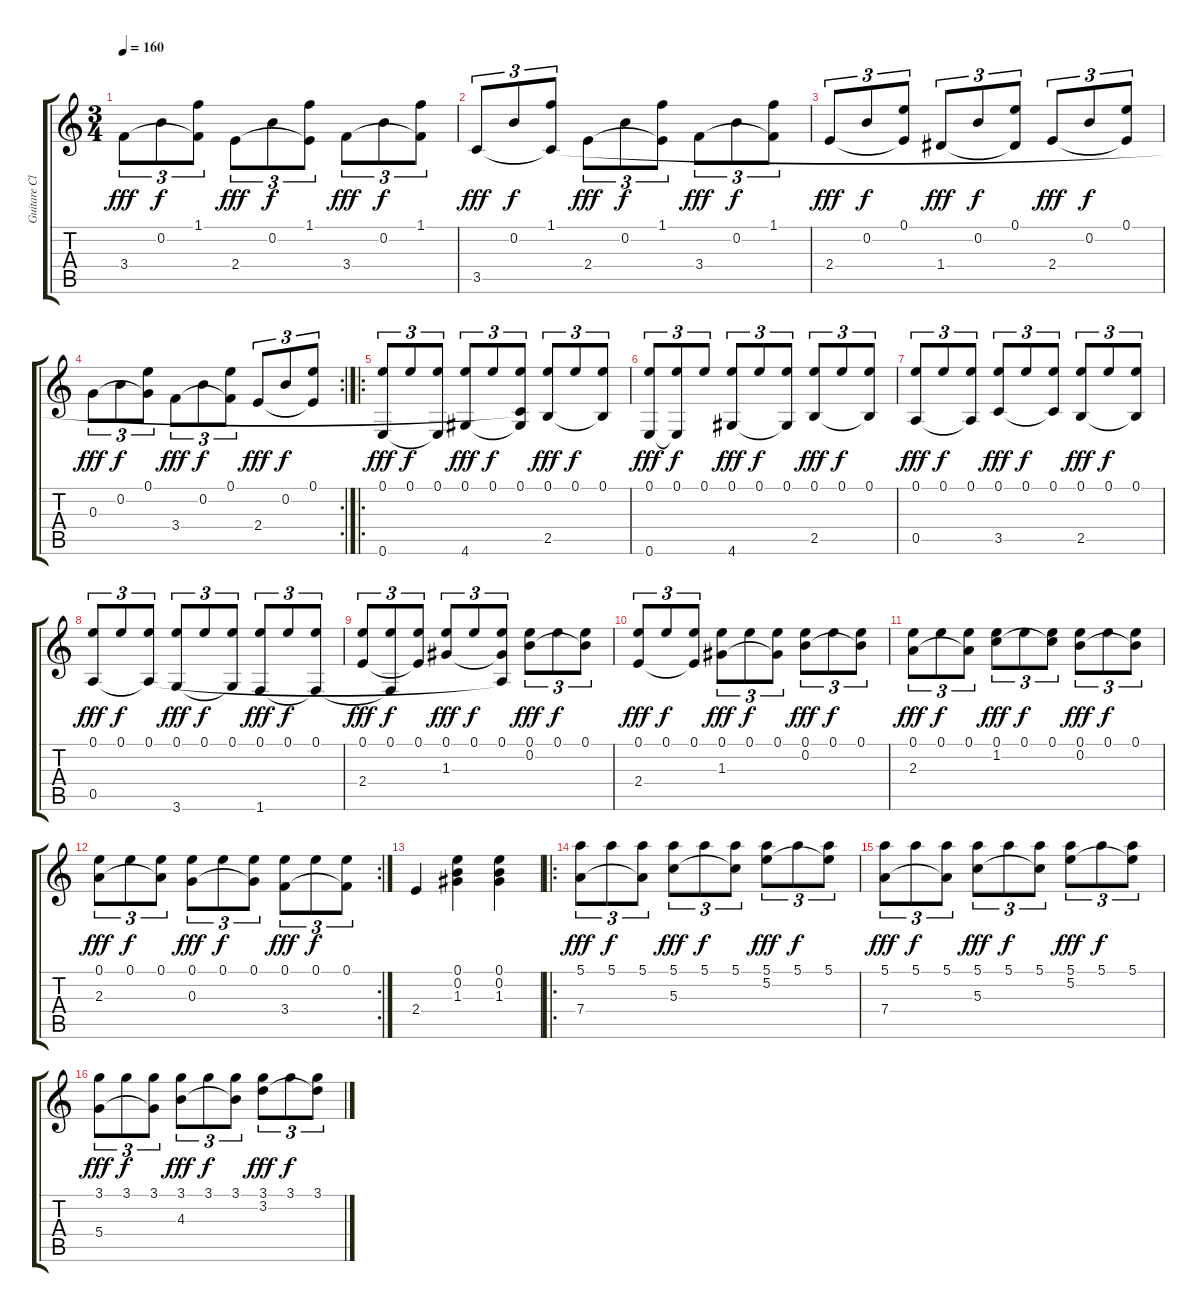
\track ("Guitare Classique" "Guitare Cl") {instrument acousticguitarnylon}
\staff {score tabs}
\tuning (E4 B3 G3 D3 A2 E2) {hide}
\ts (3 4)
\tempo 160
\clef g2
\ks c
3.4.8{tu (3 2) dy fff} 0.2.8{tu (3 2) dy f} (1.1 3.4{t}).8{tu (3 2)} 2.4.8{tu (3 2) dy fff} 0.2.8{tu (3 2) dy f} (1.1 2.4{t}).8{tu (3 2)} 3.4.8{tu (3 2) dy fff} 0.2.8{tu (3 2) dy f} (1.1 3.4{t}).8{tu (3 2)} |
3.5.8{tu (3 2) dy fff} 0.2.8{tu (3 2) dy f} (1.1 3.5{t}).8{tu (3 2)} 2.4.8{tu (3 2) dy fff} 0.2.8{tu (3 2) dy f} (1.1 2.4{t}).8{tu (3 2)} 3.4.8{tu (3 2) dy fff} 0.2.8{tu (3 2) dy f} (1.1 3.4{t}).8{tu (3 2)} |
2.4.8{tu (3 2) dy fff} 0.2.8{tu (3 2) dy f} (0.1 2.4{t}).8{tu (3 2)} 1.4.8{tu (3 2) dy fff} 0.2.8{tu (3 2) dy f} (0.1 1.4{t}).8{tu (3 2)} 2.4.8{tu (3 2) dy fff} 0.2.8{tu (3 2) dy f} (0.1 2.4{t}).8{tu (3 2)} |
\rc 2
0.3.8{tu (3 2) dy fff} 0.2.8{tu (3 2) dy f} (0.1 0.3{t}).8{tu (3 2)} 3.4.8{tu (3 2) dy fff} 0.2.8{tu (3 2) dy f} (0.1 3.4{t}).8{tu (3 2)} 2.4.8{tu (3 2) dy fff} 0.2.8{tu (3 2) dy f} (0.1 2.4{t}).8{tu (3 2)} |
\ro
(0.1 0.6).8{tu (3 2) dy fff} 0.1.8{tu (3 2) dy f} (0.1 0.6{t}).8{tu (3 2)} (0.1 4.6).8{tu (3 2) dy fff} 0.1.8{tu (3 2) dy f} (0.1 3.5{t} 4.6{t}).8{tu (3 2)} (0.1 2.5).8{tu (3 2) dy fff} 0.1.8{tu (3 2) dy f} (0.1 2.5{t}).8{tu (3 2)} |
(0.1 0.6).8{tu (3 2) dy fff} (0.1 0.6{t}).8{tu (3 2) dy f} 0.1.8{tu (3 2)} (0.1 4.6).8{tu (3 2) dy fff} 0.1.8{tu (3 2) dy f} (0.1 4.6{t}).8{tu (3 2)} (0.1 2.5).8{tu (3 2) dy fff} 0.1.8{tu (3 2) dy f} (0.1 2.5{t}).8{tu (3 2)} |
(0.1 0.5).8{tu (3 2) dy fff} 0.1.8{tu (3 2) dy f} (0.1 0.5{t}).8{tu (3 2)} (0.1 3.5).8{tu (3 2) dy fff} 0.1.8{tu (3 2) dy f} (0.1 3.5{t}).8{tu (3 2)} (0.1 2.5).8{tu (3 2) dy fff} 0.1.8{tu (3 2) dy f} (0.1 2.5{t}).8{tu (3 2)} |
(0.1 0.5).8{tu (3 2) dy fff} 0.1.8{tu (3 2) dy f} (0.1 0.5{t}).8{tu (3 2)} (0.1 3.6).8{tu (3 2) dy fff} 0.1.8{tu (3 2) dy f} (0.1 3.6{t}).8{tu (3 2)} (0.1 1.6).8{tu (3 2) dy fff} 0.1.8{tu (3 2) dy f} (0.1 1.6{t}).8{tu (3 2)} |
(0.1 2.4).8{tu (3 2) dy fff} (0.1 1.6{t}).8{tu (3 2) dy f} (0.1 2.4{t}).8{tu (3 2)} (0.1 1.3).8{tu (3 2) dy fff} 0.1.8{tu (3 2) dy f} (0.1 1.3{t} 0.5{t}).8{tu (3 2)} (0.1 0.2).8{tu (3 2) dy fff} 0.1.8{tu (3 2) dy f} (0.1 0.2{t}).8{tu (3 2)} |
(0.1 2.4).8{tu (3 2) dy fff} 0.1.8{tu (3 2) dy f} (0.1 2.4{t}).8{tu (3 2)} (0.1 1.3).8{tu (3 2) dy fff} 0.1.8{tu (3 2) dy f} (0.1 1.3{t}).8{tu (3 2)} (0.1 0.2).8{tu (3 2) dy fff} 0.1.8{tu (3 2) dy f} (0.1 0.2{t}).8{tu (3 2)} |
(0.1 2.3).8{tu (3 2) dy fff} 0.1.8{tu (3 2) dy f} (0.1 2.3{t}).8{tu (3 2)} (0.1 1.2).8{tu (3 2) dy fff} 0.1.8{tu (3 2) dy f} (0.1 1.2{t}).8{tu (3 2)} (0.1 0.2).8{tu (3 2) dy fff} 0.1.8{tu (3 2) dy f} (0.1 0.2{t}).8{tu (3 2)} |
\rc 2
(0.1 2.3).8{tu (3 2) dy fff} 0.1.8{tu (3 2) dy f} (0.1 2.3{t}).8{tu (3 2)} (0.1 0.3).8{tu (3 2) dy fff} 0.1.8{tu (3 2) dy f} (0.1 0.3{t}).8{tu (3 2)} (0.1 3.4).8{tu (3 2) dy fff} 0.1.8{tu (3 2) dy f} (0.1 3.4{t}).8{tu (3 2)} |
2.4.4 (0.1 0.2 1.3).4 (0.1 0.2 1.3).4 |
\ro
(5.1 7.4).8{tu (3 2) dy fff} 5.1.8{tu (3 2) dy f} (5.1 7.4{t}).8{tu (3 2)} (5.1 5.3).8{tu (3 2) dy fff} 5.1.8{tu (3 2) dy f} (5.1 5.3{t}).8{tu (3 2)} (5.1 5.2).8{tu (3 2) dy fff} 5.1.8{tu (3 2) dy f} (5.1 5.2{t}).8{tu (3 2)} |
(5.1 7.4).8{tu (3 2) dy fff} 5.1.8{tu (3 2) dy f} (5.1 7.4{t}).8{tu (3 2)} (5.1 5.3).8{tu (3 2) dy fff} 5.1.8{tu (3 2) dy f} (5.1 5.3{t}).8{tu (3 2)} (5.1 5.2).8{tu (3 2) dy fff} 5.1.8{tu (3 2) dy f} (5.1 5.2{t}).8{tu (3 2)} |
(3.1 5.4).8{tu (3 2) dy fff} 3.1.8{tu (3 2) dy f} (3.1 5.4{t}).8{tu (3 2)} (3.1 4.3).8{tu (3 2) dy fff} 3.1.8{tu (3 2) dy f} (3.1 4.3{t}).8{tu (3 2)} (3.1 3.2).8{tu (3 2) dy fff} 3.1.8{tu (3 2) dy f} (3.1 3.2{t}).8{tu (3 2)}
